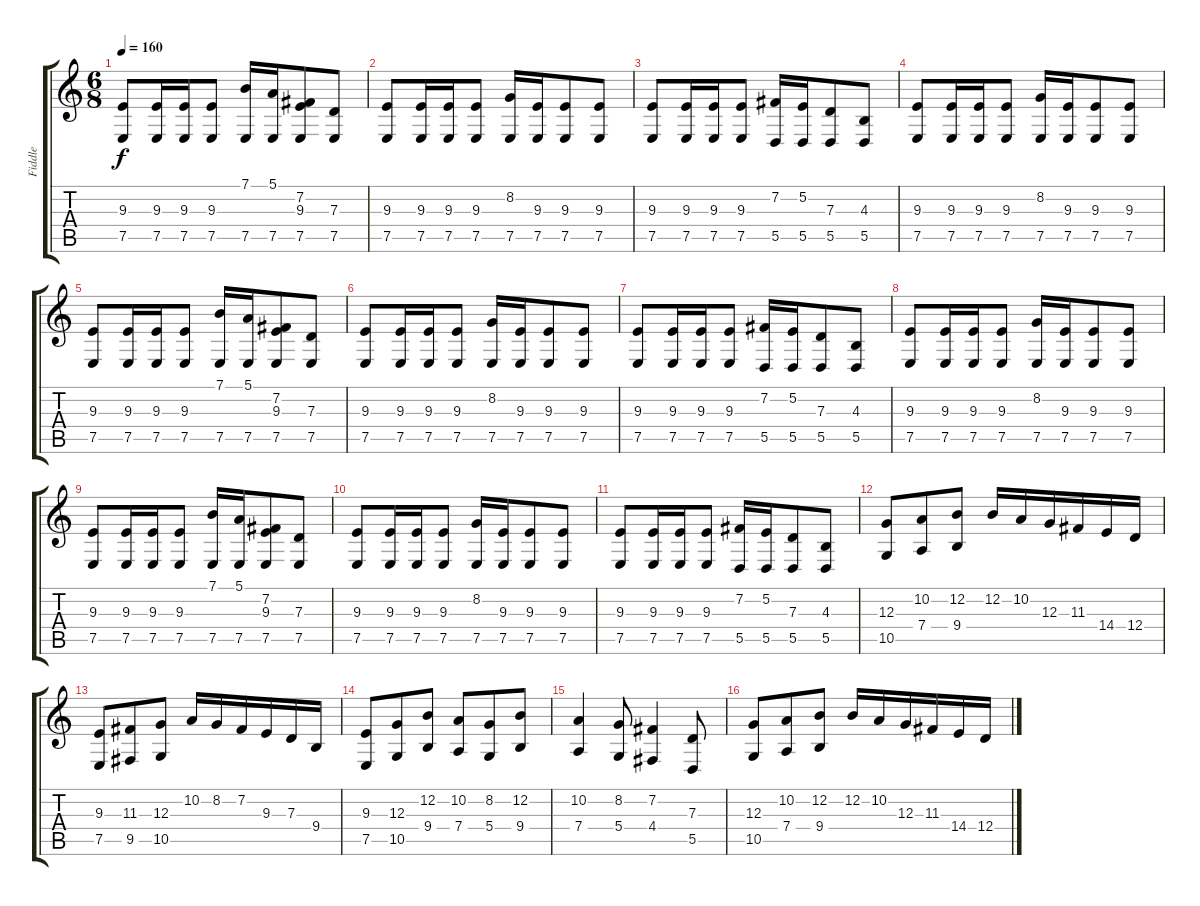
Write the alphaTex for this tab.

\track ("Fiddle" "Fiddle") {instrument fiddle}
\staff {score tabs}
\tuning (E4 B3 G3 D3 A2 E2) {hide}
\ts (6 8)
\tempo 160
\clef g2
\ks c
(9.3 7.5).8{dy f} (9.3 7.5).16 (9.3 7.5).16 (9.3 7.5).8 (7.1 7.5).16 (5.1 7.5).16 (7.2 9.3 7.5).8 (7.3 7.5).8 |
(9.3 7.5).8 (9.3 7.5).16 (9.3 7.5).16 (9.3 7.5).8 (8.2 7.5).16 (9.3 7.5).16 (9.3 7.5).8 (9.3 7.5).8 |
(9.3 7.5).8 (9.3 7.5).16 (9.3 7.5).16 (9.3 7.5).8 (7.2 5.5).16 (5.2 5.5).16 (7.3 5.5).8 (4.3 5.5).8 |
(9.3 7.5).8 (9.3 7.5).16 (9.3 7.5).16 (9.3 7.5).8 (8.2 7.5).16 (9.3 7.5).16 (9.3 7.5).8 (9.3 7.5).8 |
(9.3 7.5).8 (9.3 7.5).16 (9.3 7.5).16 (9.3 7.5).8 (7.1 7.5).16 (5.1 7.5).16 (7.2 9.3 7.5).8 (7.3 7.5).8 |
(9.3 7.5).8 (9.3 7.5).16 (9.3 7.5).16 (9.3 7.5).8 (8.2 7.5).16 (9.3 7.5).16 (9.3 7.5).8 (9.3 7.5).8 |
(9.3 7.5).8 (9.3 7.5).16 (9.3 7.5).16 (9.3 7.5).8 (7.2 5.5).16 (5.2 5.5).16 (7.3 5.5).8 (4.3 5.5).8 |
(9.3 7.5).8 (9.3 7.5).16 (9.3 7.5).16 (9.3 7.5).8 (8.2 7.5).16 (9.3 7.5).16 (9.3 7.5).8 (9.3 7.5).8 |
(9.3 7.5).8 (9.3 7.5).16 (9.3 7.5).16 (9.3 7.5).8 (7.1 7.5).16 (5.1 7.5).16 (7.2 9.3 7.5).8 (7.3 7.5).8 |
(9.3 7.5).8 (9.3 7.5).16 (9.3 7.5).16 (9.3 7.5).8 (8.2 7.5).16 (9.3 7.5).16 (9.3 7.5).8 (9.3 7.5).8 |
(9.3 7.5).8 (9.3 7.5).16 (9.3 7.5).16 (9.3 7.5).8 (7.2 5.5).16 (5.2 5.5).16 (7.3 5.5).8 (4.3 5.5).8 |
(12.3 10.5).8 (10.2 7.4).8 (12.2 9.4).8 12.2.16 10.2.16 12.3.16 11.3.16 14.4.16 12.4.16 |
(9.3 7.5).8 (11.3 9.5).8 (12.3 10.5).8 10.2.16 8.2.16 7.2.16 9.3.16 7.3.16 9.4.16 |
(9.3 7.5).8 (12.3 10.5).8 (12.2 9.4).8 (10.2 7.4).8 (8.2 5.4).8 (12.2 9.4).8 |
(10.2 7.4).4 (8.2 5.4).8 (7.2 4.4).4 (7.3 5.5).8 |
(12.3 10.5).8 (10.2 7.4).8 (12.2 9.4).8 12.2.16 10.2.16 12.3.16 11.3.16 14.4.16 12.4.16
